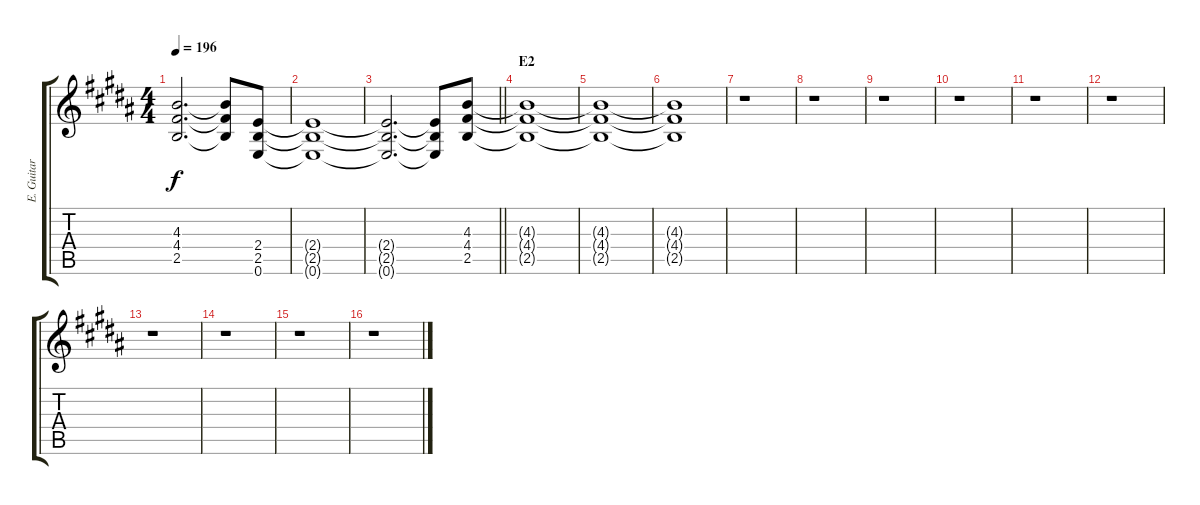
\track ("E. Guitar II" "E. Guitar ") {instrument distortionguitar}
\staff {score tabs}
\tuning (E4 B3 G3 D3 A2 E2) {hide}
\ts (4 4)
\tempo 196
\clef g2
\ks b
(4.3{t} 4.4{t} 2.5{t}).2{d dy f} (4.3{t} 4.4{t} 2.5{t}).8 (2.4 2.5 0.6).8 |
(2.4{t} 2.5{t} 0.6{t}).1 |
\barLineRight lightlight
(2.4{t} 2.5{t} 0.6{t}).2{d} (2.4{t} 2.5{t} 0.6{t}).8 (4.3 4.4 2.5).8 |
\section ("" "E2")
(4.3{t} 4.4{t} 2.5{t}).1{volume 0} |
(4.3{t} 4.4{t} 2.5{t}).1 |
(4.3{t} 4.4{t} 2.5{t}).1 |
r.1 |
r.1 |
r.1 |
r.1 |
r.1 |
r.1 |
r.1 |
r.1 |
r.1 |
r.1
